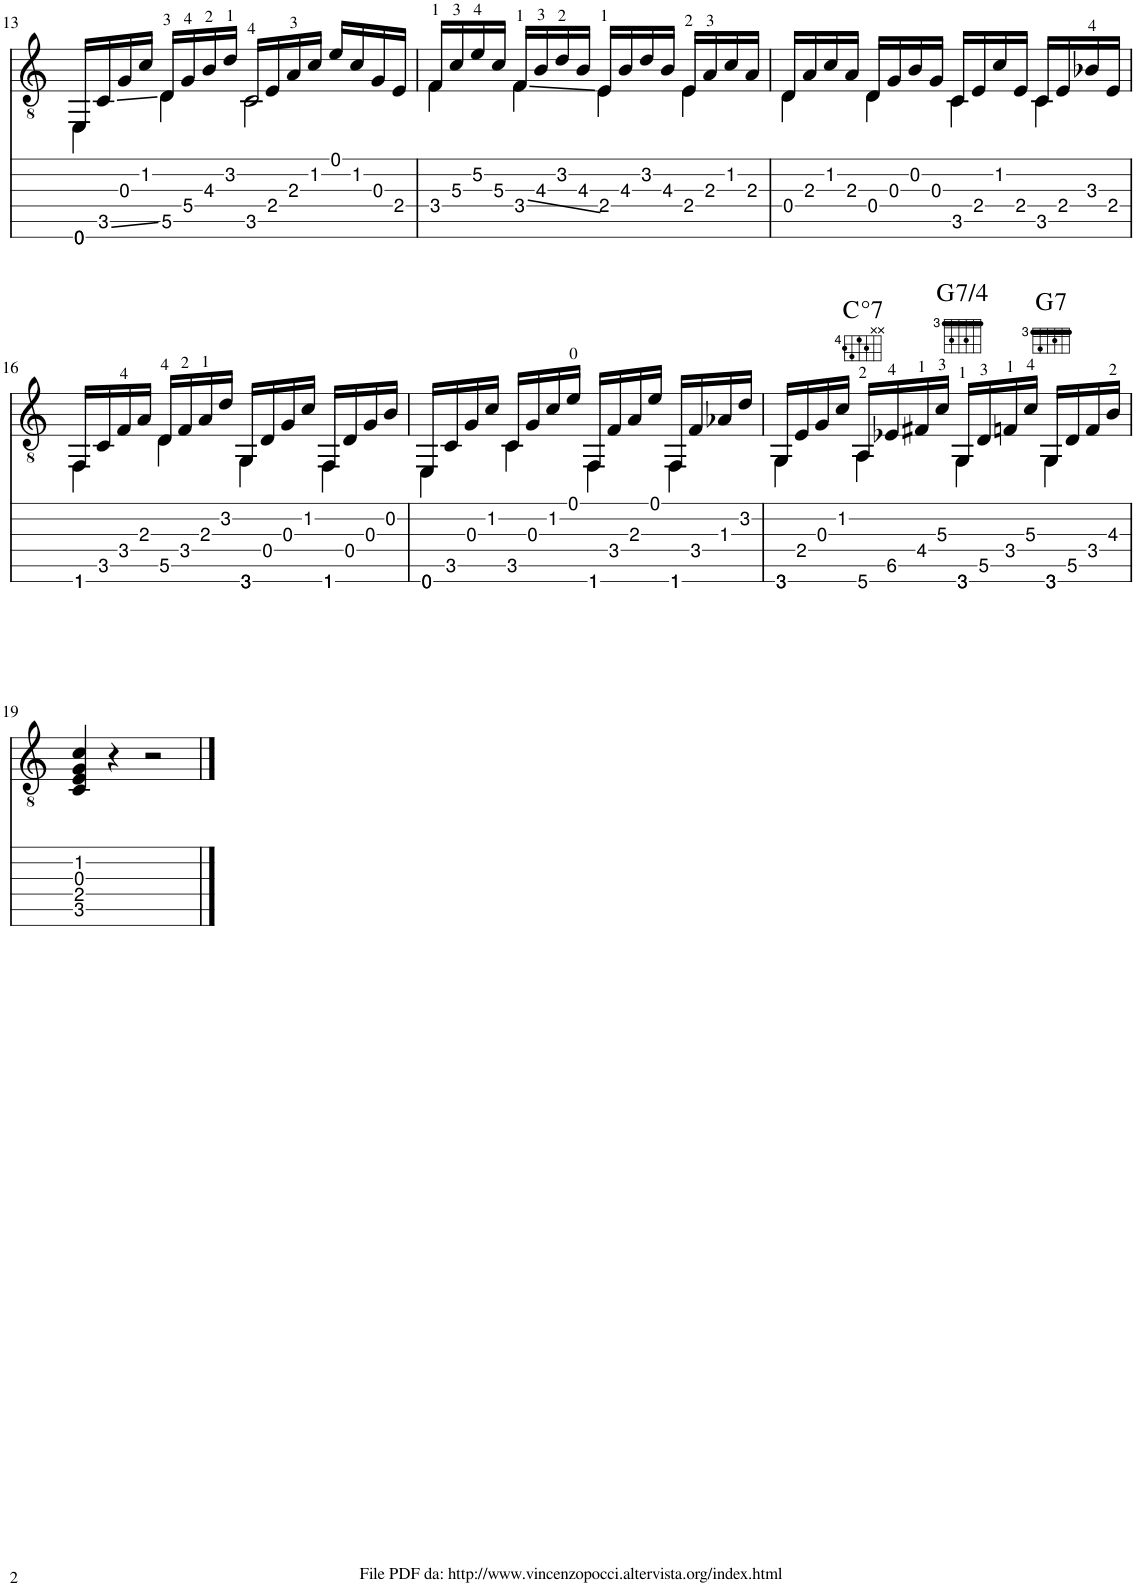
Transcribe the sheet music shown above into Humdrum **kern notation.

**kern	**kern	**harte
*part1	*part1	*part1
*staff2	*staff1	*
*I"Guitar	*	*
*I'Guit.	*	*
!!LO:PB:g=z
*	*clefGv2	*
*k[]	*k[]	*
*M4/4	*M4/4	*
*met(c)	*met(c)	*
=13	=13	=13
*^	*^	*
16EELL	4EE	16EE/LL	4EE\	.
16CJ	.	16C/	.	.
16GL	.	16G/	.	.
16cJJ	.	16c/JJ	.	.
16DLL	4D	16D/LL	4D\	.
16GJ	.	16G/	.	.
16BL	.	16B/	.	.
16dJJ	.	16d/JJ	.	.
!	!	!LO:N:head=open	!	!
16CLL	2C	16C/LL	2C\	.
16EJ	.	16E/	.	.
16AL	.	16A/	.	.
16cJJ	.	16c/JJ	.	.
16eLL	.	16e/LL	.	.
16cJ	.	16c/	.	.
16GL	.	16G/	.	.
16EJJ	.	16E/JJ	.	.
=14	=14	=14	=14	=14
16FLL	4F	16F/LL	4F\	.
16cJ	.	16c/	.	.
16eL	.	16e/	.	.
16cJJ	.	16c/JJ	.	.
16FLL	4F	16F/LL	4F\	.
16BJ	.	16B/	.	.
16dL	.	16d/	.	.
16BJJ	.	16B/JJ	.	.
16ELL	4E	16E/LL	4E\	.
16BJ	.	16B/	.	.
16dL	.	16d/	.	.
16BJJ	.	16B/JJ	.	.
16ELL	4E	16E/LL	4E\	.
16AJ	.	16A/	.	.
16cL	.	16c/	.	.
16AJJ	.	16A/JJ	.	.
=15	=15	=15	=15	=15
16DLL	4D	16D/LL	4D\	.
16AJ	.	16A/	.	.
16cL	.	16c/	.	.
16AJJ	.	16A/JJ	.	.
16DLL	4D	16D/LL	4D\	.
16GJ	.	16G/	.	.
16BL	.	16B/	.	.
16GJJ	.	16G/JJ	.	.
16CLL	4C	16C/LL	4C\	.
16EJ	.	16E/	.	.
16cL	.	16c/	.	.
16EJJ	.	16E/JJ	.	.
16CLL	4C	16C/LL	4C\	.
16EJ	.	16E/	.	.
16B-L	.	16B-X/	.	.
16EJJ	.	16E/JJ	.	.
!!LO:LB:g=z	!!
=16	=16	=16	=16	=16
16FFLL	4FF	16FF/LL	4FF\	.
16CJ	.	16C/	.	.
16FL	.	16F/	.	.
16AJJ	.	16A/JJ	.	.
16DLL	4D	16D/LL	4D\	.
16FJ	.	16F/	.	.
16AL	.	16A/	.	.
16dJJ	.	16d/JJ	.	.
16GGLL	4GG	16GG/LL	4GG\	.
16DJ	.	16D/	.	.
16GL	.	16G/	.	.
16cJJ	.	16c/JJ	.	.
16FFLL	4FF	16FF/LL	4FF\	.
16DJ	.	16D/	.	.
16GL	.	16G/	.	.
16BJJ	.	16B/JJ	.	.
=17	=17	=17	=17	=17
16EELL	4EE	16EE/LL	4EE\	.
16CJ	.	16C/	.	.
16GL	.	16G/	.	.
16cJJ	.	16c/JJ	.	.
16CLL	4C	16C/LL	4C\	.
16GJ	.	16G/	.	.
16cL	.	16c/	.	.
16eJJ	.	16e/JJ	.	.
16FFLL	4FF	16FF/LL	4FF\	.
16FJ	.	16F/	.	.
16AL	.	16A/	.	.
16eJJ	.	16e/JJ	.	.
16FFLL	4FF	16FF/LL	4FF\	.
16FJ	.	16F/	.	.
16A-L	.	16A-X/	.	.
16dJJ	.	16d/JJ	.	.
=18	=18	=18	=18	=18
16GGLL	4GG	16GG/LL	4GG\	.
16EJ	.	16E/	.	.
16GL	.	16G/	.	.
16cJJ	.	16c/JJ	.	.
!	!	!	!	!LO:H:kt=°
16AALL	4AA	16AA/LL	4AA\	.
16E-J	.	16E-X/	.	.
16F#L	.	16F#X/	.	.
16cJJ	.	16c/JJ	.	.
!	!	!	!	!LO:H:kt=7/4
16GGLL	4GG	16GG/LL	4GG\	G:maj
16DJ	.	16D/	.	.
16FL	.	16Fn/	.	.
16cJJ	.	16c/JJ	.	.
!	!	!	!	!LO:H:kt=7
16GGLL	4GG	16GG/LL	4GG\	G:7
16DJ	.	16D/	.	.
16FL	.	16F/	.	.
16BJJ	.	16B/JJ	.	.
*v	*v	*	*	*
*	*v	*v	*
!!LO:LB:g=z
=19	=19	=19
4C 4E 4G 4c	4C/ 4E/ 4G/ 4c/	.
4r	4r	.
2r	2r	.
==	==	==
*-	*-	*-
